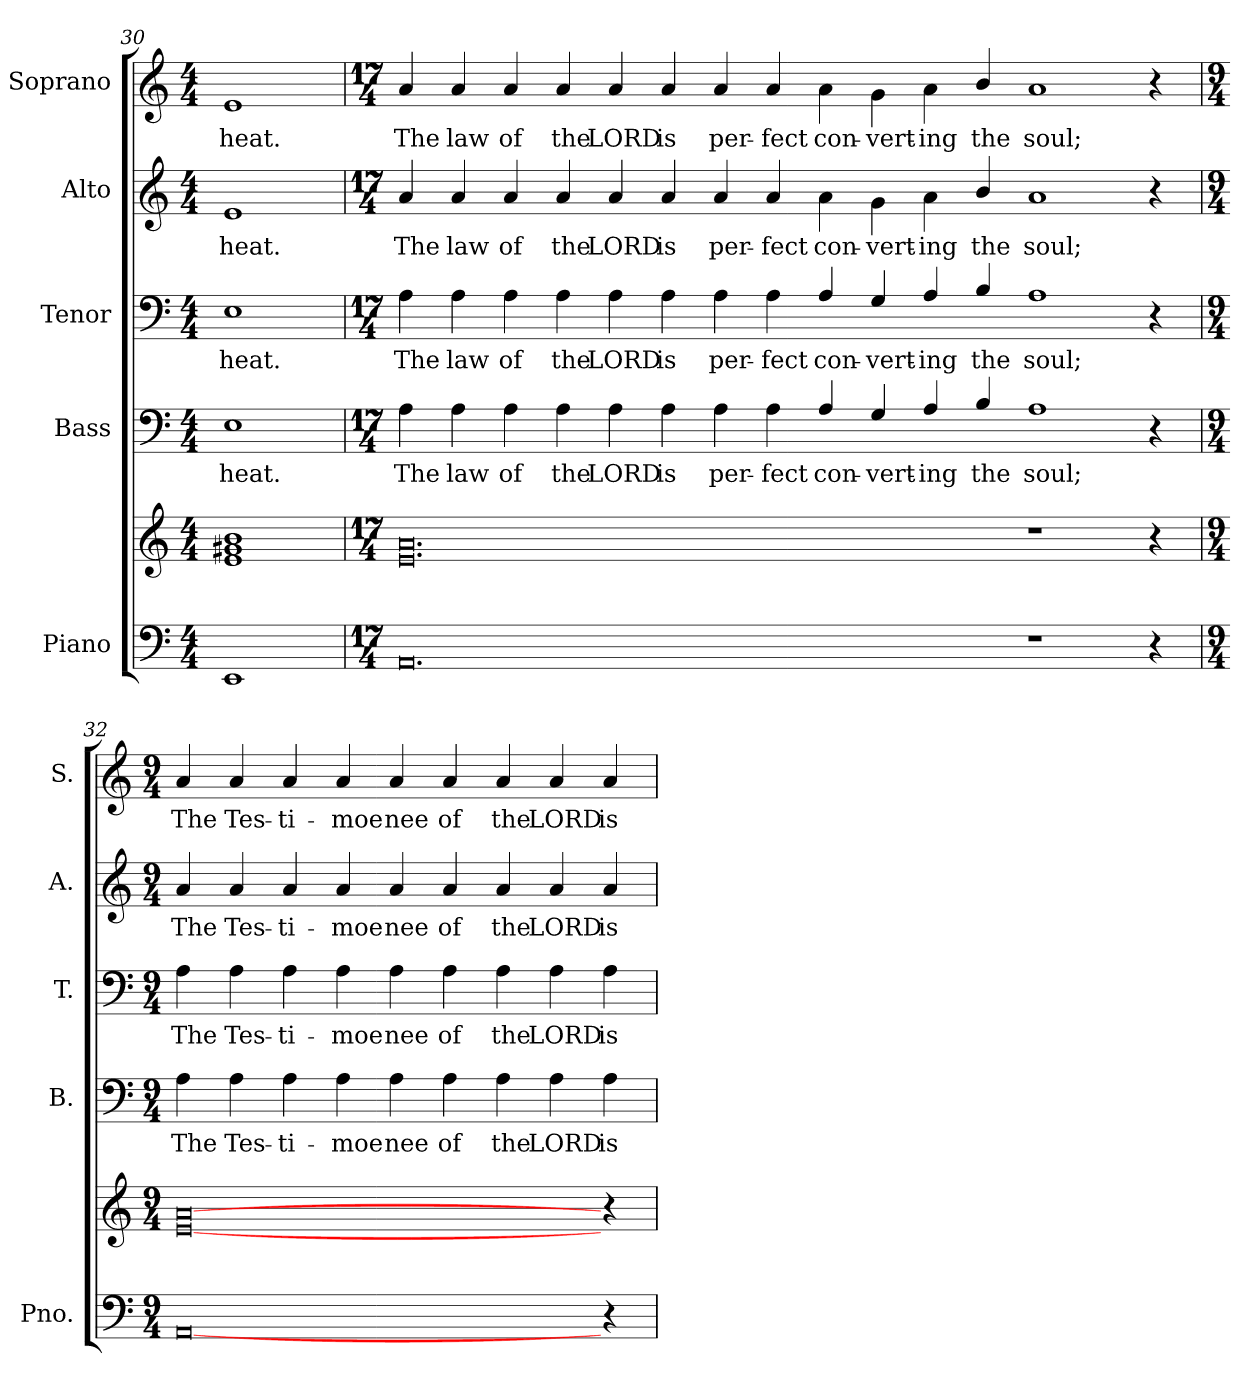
**kern	**kern	**kern	**text	**kern	**text	**kern	**text	**kern	**text
*part5	*part5	*part4	*part4	*part3	*part3	*part2	*part2	*part1	*part1
*staff6	*staff5	*staff4	*staff4	*staff3	*staff3	*staff2	*staff2	*staff1	*staff1
*I"Piano	*	*I"Bass	*	*I"Tenor	*	*I"Alto	*	*I"Soprano	*
*I'Pno.	*	*I'B.	*	*I'T.	*	*I'A.	*	*I'S.	*
*clefF4	*clefG2	*clefF4	*	*clefF4	*	*clefG2	*	*clefG2	*
*k[]	*k[]	*k[]	*	*k[]	*	*k[]	*	*k[]	*
*C:	*C:	*C:	*	*C:	*	*C:	*	*C:	*
*M4/4	*M4/4	*M4/4	*	*M4/4	*	*M4/4	*	*M4/4	*
=30	=30	=30	=30	=30	=30	=30	=30	=30	=30
!	!	!	!LO:LY:b:color=#000000	!	!	!	!	!	!
!	!	!	!	!	!LO:LY:b:color=#000000	!	!	!	!
!	!	!	!	!	!	!	!LO:LY:b:color=#000000	!	!
!	!	!	!	!	!	!	!	!	!LO:LY:b:color=#000000
1EEi	1ei 1g#Xi 1bi	1Ei	heat.	1Ei	heat.	1ei	heat.	1ei	heat.
!!LO:PB:g=z
=31	=31	=31	=31	=31	=31	=31	=31	=31	=31
*M17/4	*M17/4	*M17/4	*	*M17/4	*	*M17/4	*	*M17/4	*
!	!	!	!LO:LY:b:color=#000000	!	!	!	!	!	!
!	!	!	!	!	!LO:LY:b:color=#000000	!	!	!	!
!	!	!	!	!	!	!	!LO:LY:b:color=#000000	!	!
*	*	*	*	*	*	*	*	*MM170	*
!	!	!	!	!	!	!	!	!	!LO:LY:b:color=#000000
0.AAi	0.ei 0.ai	4Ai\	The	4Ai\	The	4ai/	The	4ai/	The
!	!	!	!LO:LY:b:color=#000000	!	!	!	!	!	!
!	!	!	!	!	!LO:LY:b:color=#000000	!	!	!	!
!	!	!	!	!	!	!	!LO:LY:b:color=#000000	!	!
!	!	!	!	!	!	!	!	!	!LO:LY:b:color=#000000
.	.	4Ai\	law	4Ai\	law	4ai/	law	4ai/	law
!	!	!	!LO:LY:b:color=#000000	!	!	!	!	!	!
!	!	!	!	!	!LO:LY:b:color=#000000	!	!	!	!
!	!	!	!	!	!	!	!LO:LY:b:color=#000000	!	!
!	!	!	!	!	!	!	!	!	!LO:LY:b:color=#000000
.	.	4Ai\	of	4Ai\	of	4ai/	of	4ai/	of
!	!	!	!LO:LY:b:color=#000000	!	!	!	!	!	!
!	!	!	!	!	!LO:LY:b:color=#000000	!	!	!	!
!	!	!	!	!	!	!	!LO:LY:b:color=#000000	!	!
!	!	!	!	!	!	!	!	!	!LO:LY:b:color=#000000
.	.	4Ai\	the	4Ai\	the	4ai/	the	4ai/	the
!	!	!	!LO:LY:b:color=#000000	!	!	!	!	!	!
!	!	!	!	!	!LO:LY:b:color=#000000	!	!	!	!
!	!	!	!	!	!	!	!LO:LY:b:color=#000000	!	!
!	!	!	!	!	!	!	!	!	!LO:LY:b:color=#000000
.	.	4Ai\	LORD	4Ai\	LORD	4ai/	LORD	4ai/	LORD
!	!	!	!LO:LY:b:color=#000000	!	!	!	!	!	!
!	!	!	!	!	!LO:LY:b:color=#000000	!	!	!	!
!	!	!	!	!	!	!	!LO:LY:b:color=#000000	!	!
!	!	!	!	!	!	!	!	!	!LO:LY:b:color=#000000
.	.	4Ai\	is	4Ai\	is	4ai/	is	4ai/	is
!	!	!	!LO:LY:b:color=#000000	!	!	!	!	!	!
!	!	!	!	!	!LO:LY:b:color=#000000	!	!	!	!
!	!	!	!	!	!	!	!LO:LY:b:color=#000000	!	!
!	!	!	!	!	!	!	!	!	!LO:LY:b:color=#000000
.	.	4Ai\	per-	4Ai\	per-	4ai/	per-	4ai/	per-
!	!	!	!LO:LY:b:color=#000000	!	!	!	!	!	!
!	!	!	!	!	!LO:LY:b:color=#000000	!	!	!	!
!	!	!	!	!	!	!	!LO:LY:b:color=#000000	!	!
!	!	!	!	!	!	!	!	!	!LO:LY:b:color=#000000
.	.	4Ai\	-fect	4Ai\	-fect	4ai/	-fect	4ai/	-fect
!	!	!	!LO:LY:b:color=#000000	!	!	!	!	!	!
!	!	!	!	!	!LO:LY:b:color=#000000	!	!	!	!
!	!	!	!	!	!	!	!LO:LY:b:color=#000000	!	!
!	!	!	!	!	!	!	!	!	!LO:LY:b:color=#000000
.	.	4Ai/	con-	4Ai/	con-	4ai\	con-	4ai\	con-
!	!	!	!LO:LY:b:color=#000000	!	!	!	!	!	!
!	!	!	!	!	!LO:LY:b:color=#000000	!	!	!	!
!	!	!	!	!	!	!	!LO:LY:b:color=#000000	!	!
!	!	!	!	!	!	!	!	!	!LO:LY:b:color=#000000
.	.	4Gi/	-vert-	4Gi/	-vert-	4gi\	-vert-	4gi\	-vert-
!	!	!	!LO:LY:b:color=#000000	!	!	!	!	!	!
!	!	!	!	!	!LO:LY:b:color=#000000	!	!	!	!
!	!	!	!	!	!	!	!LO:LY:b:color=#000000	!	!
!	!	!	!	!	!	!	!	!	!LO:LY:b:color=#000000
.	.	4Ai/	-ing	4Ai/	-ing	4ai\	-ing	4ai\	-ing
!	!	!	!LO:LY:b:color=#000000	!	!	!	!	!	!
!	!	!	!	!	!LO:LY:b:color=#000000	!	!	!	!
!	!	!	!	!	!	!	!LO:LY:b:color=#000000	!	!
!	!	!	!	!	!	!	!	!	!LO:LY:b:color=#000000
.	.	4Bi/	the	4Bi/	the	4bi/	the	4bi/	the
!	!	!	!LO:LY:b:color=#000000	!	!	!	!	!	!
!	!	!	!	!	!LO:LY:b:color=#000000	!	!	!	!
!	!	!	!	!	!	!	!LO:LY:b:color=#000000	!	!
!	!	!	!	!	!	!	!	!	!LO:LY:b:color=#000000
1r	1r	1Ai	soul;	1Ai	soul;	1ai	soul;	1ai	soul;
4r	4r	4r	.	4r	.	4r	.	4r	.
=32	=32	=32	=32	=32	=32	=32	=32	=32	=32
*M9/4	*M9/4	*M9/4	*	*M9/4	*	*M9/4	*	*M9/4	*
!	!	!	!LO:LY:b:color=#000000	!	!	!	!	!	!
!	!	!	!	!	!LO:LY:b:color=#000000	!	!	!	!
!	!	!	!	!	!	!	!LO:LY:b:color=#000000	!	!
!	!	!	!	!	!	!	!	!	!LO:LY:b:color=#000000
[<0AAi	[<0ei [>0ai	4Ai\	The	4Ai\	The	4ai/	The	4ai/	The
!	!	!	!LO:LY:b:color=#000000	!	!	!	!	!	!
!	!	!	!	!	!LO:LY:b:color=#000000	!	!	!	!
!	!	!	!	!	!	!	!LO:LY:b:color=#000000	!	!
!	!	!	!	!	!	!	!	!	!LO:LY:b:color=#000000
.	.	4Ai\	Tes-	4Ai\	Tes-	4ai/	Tes-	4ai/	Tes-
!	!	!	!LO:LY:b:color=#000000	!	!	!	!	!	!
!	!	!	!	!	!LO:LY:b:color=#000000	!	!	!	!
!	!	!	!	!	!	!	!LO:LY:b:color=#000000	!	!
!	!	!	!	!	!	!	!	!	!LO:LY:b:color=#000000
.	.	4Ai\	-ti-	4Ai\	-ti-	4ai/	-ti-	4ai/	-ti-
!	!	!	!LO:LY:b:color=#000000	!	!	!	!	!	!
!	!	!	!	!	!LO:LY:b:color=#000000	!	!	!	!
!	!	!	!	!	!	!	!LO:LY:b:color=#000000	!	!
!	!	!	!	!	!	!	!	!	!LO:LY:b:color=#000000
.	.	4Ai\	-moe	4Ai\	-moe	4ai/	-moe	4ai/	-moe
!	!	!	!LO:LY:b:color=#000000	!	!	!	!	!	!
!	!	!	!	!	!LO:LY:b:color=#000000	!	!	!	!
!	!	!	!	!	!	!	!LO:LY:b:color=#000000	!	!
!	!	!	!	!	!	!	!	!	!LO:LY:b:color=#000000
.	.	4Ai\	nee	4Ai\	nee	4ai/	nee	4ai/	nee
!	!	!	!LO:LY:b:color=#000000	!	!	!	!	!	!
!	!	!	!	!	!LO:LY:b:color=#000000	!	!	!	!
!	!	!	!	!	!	!	!LO:LY:b:color=#000000	!	!
!	!	!	!	!	!	!	!	!	!LO:LY:b:color=#000000
.	.	4Ai\	of	4Ai\	of	4ai/	of	4ai/	of
!	!	!	!LO:LY:b:color=#000000	!	!	!	!	!	!
!	!	!	!	!	!LO:LY:b:color=#000000	!	!	!	!
!	!	!	!	!	!	!	!LO:LY:b:color=#000000	!	!
!	!	!	!	!	!	!	!	!	!LO:LY:b:color=#000000
.	.	4Ai\	the	4Ai\	the	4ai/	the	4ai/	the
!	!	!	!LO:LY:b:color=#000000	!	!	!	!	!	!
!	!	!	!	!	!LO:LY:b:color=#000000	!	!	!	!
!	!	!	!	!	!	!	!LO:LY:b:color=#000000	!	!
!	!	!	!	!	!	!	!	!	!LO:LY:b:color=#000000
.	.	4Ai\	LORD	4Ai\	LORD	4ai/	LORD	4ai/	LORD
!	!	!	!LO:LY:b:color=#000000	!	!	!	!	!	!
!	!	!	!	!	!LO:LY:b:color=#000000	!	!	!	!
!	!	!	!	!	!	!	!LO:LY:b:color=#000000	!	!
!	!	!	!	!	!	!	!	!	!LO:LY:b:color=#000000
4r	4r	4Ai\	is	4Ai\	is	4ai/	is	4ai/	is
=	=	=	=	=	=	=	=	=	=
*-	*-	*-	*-	*-	*-	*-	*-	*-	*-
